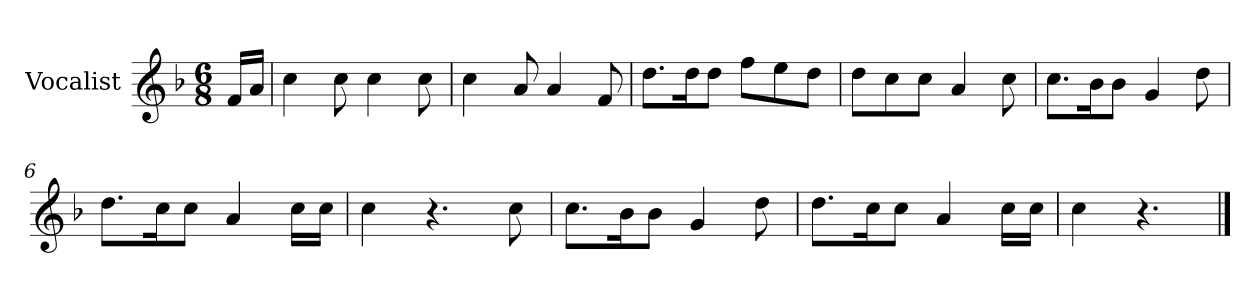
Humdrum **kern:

**kern
*part1
*staff1
*I"Vocalist
*k[b-]
*F:
*M6/8
=
16fLL
16aJJ
=1
4cc
8cc
4cc
8cc
=2
4cc
8a
4a
8f
=3
8.ddL
16ddK
8ddJ
8ffL
8ee
8ddJ
=4
8ddL
8cc
8ccJ
4a
8cc
=5
8.ccL
16b-K
8b-J
4g
8dd
=6
8.ddL
16ccK
8ccJ
4a
16ccLL
16ccJJ
=7
4cc
4.r
8cc
=8
8.ccL
16b-K
8b-J
4g
8dd
=9
8.ddL
16ccK
8ccJ
4a
16ccLL
16ccJJ
=10
4cc
4.r
==
*-
